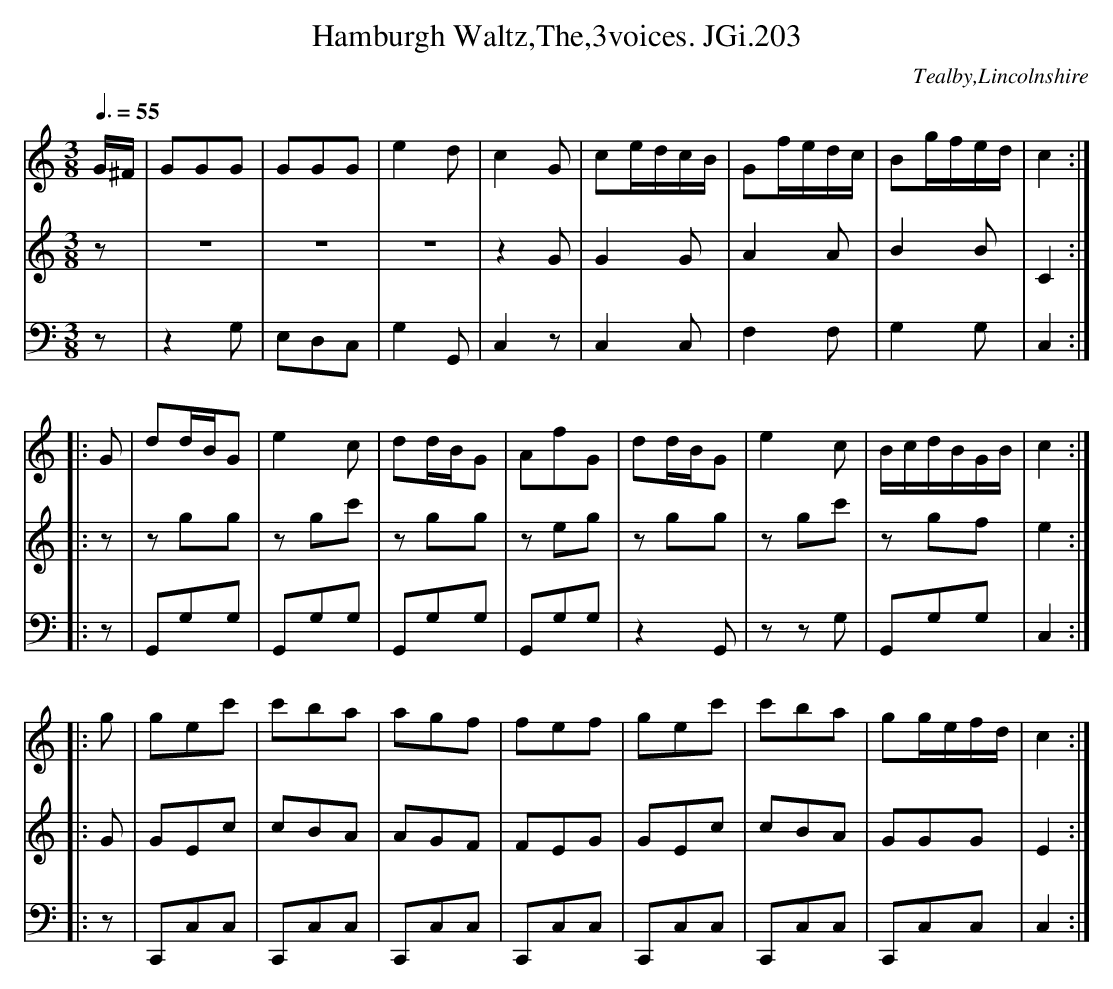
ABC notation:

X:1
T:Hamburgh Waltz,The,3voices. JGi.203
L:1/8
M:3/8
O:Tealby,Lincolnshire
Q:3/8=55
K:C
[V:1]G/^F/|GGG|GGG|e2d|c2G|ce/d/c/B/|Gf/e/d/c/|Bg/f/e/d/|c2:|
[V:2]z|Z|Z|Z|z2G|G2G|A2A|B2B|C2:|
[V:3]z|z2G,|E,D,C,|G,2G,,|C,2z|C,2C,|F,2F,|G,2G,|C,2:|
[V:1]|:G|dd/B/G|e2c|dd/B/G|AfG|dd/B/G|e2c|B/c/d/B/G/B/|c2:|
[V:2]|:z|zgg|zgc'|zgg|zeg|zgg|zgc'|zgf|e2:|
[V:3]|:z|G,,G,G,|G,,G,G,|G,,G,G,|G,,G,G,|z2G,,|zzG,|g,,,G,G,|C,2:|
[V:1]|:g|gec'|c'ba|agf|fef|gec'|c'ba|gg/e/f/d/|c2:|
[V:2]|:G|GEc|cBA|AGF|FEG|GEc|cBA|GGG|E2:|
[V:3]|:z|C,,C,C,|C,,C,C,|C,,C,C,|C,,C,C,|C,,C,C,|C,,C,C,|C,,C,C,|C,2:|
